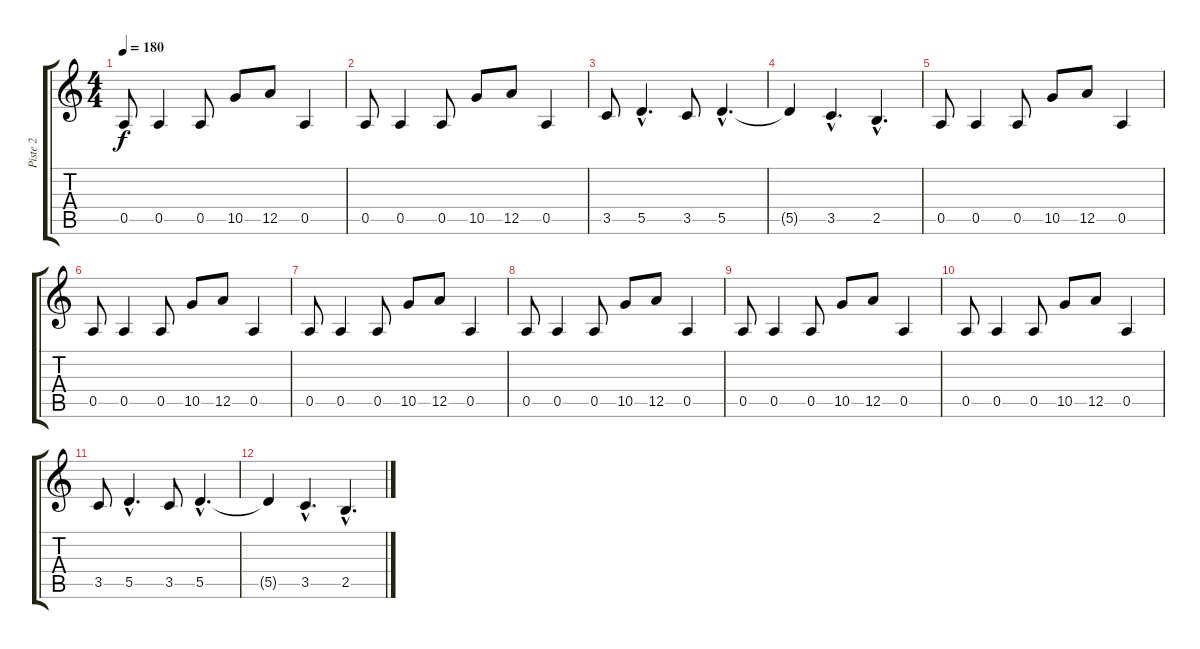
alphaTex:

\track ("Piste 2" "Piste 2") {instrument distortionguitar}
\staff {score tabs}
\tuning (E4 B3 G3 D3 A2 E2) {hide}
\ts (4 4)
\tempo 180
\clef g2
\ks c
0.5.8{dy f} 0.5.4 0.5.8 10.5.8 12.5.8 0.5.4 |
0.5.8 0.5.4 0.5.8 10.5.8 12.5.8 0.5.4 |
3.5.8 5.5{hac}.4{d} 3.5.8 5.5{hac}.4{d} |
5.5{t}.4 3.5{hac}.4{d} 2.5{hac}.4{d} |
0.5.8 0.5.4 0.5.8 10.5.8 12.5.8 0.5.4 |
0.5.8 0.5.4 0.5.8 10.5.8 12.5.8 0.5.4 |
0.5.8 0.5.4 0.5.8 10.5.8 12.5.8 0.5.4 |
0.5.8 0.5.4 0.5.8 10.5.8 12.5.8 0.5.4 |
0.5.8 0.5.4 0.5.8 10.5.8 12.5.8 0.5.4 |
0.5.8 0.5.4 0.5.8 10.5.8 12.5.8 0.5.4 |
3.5.8 5.5{hac}.4{d} 3.5.8 5.5{hac}.4{d} |
5.5{t}.4 3.5{hac}.4{d} 2.5{hac}.4{d}
